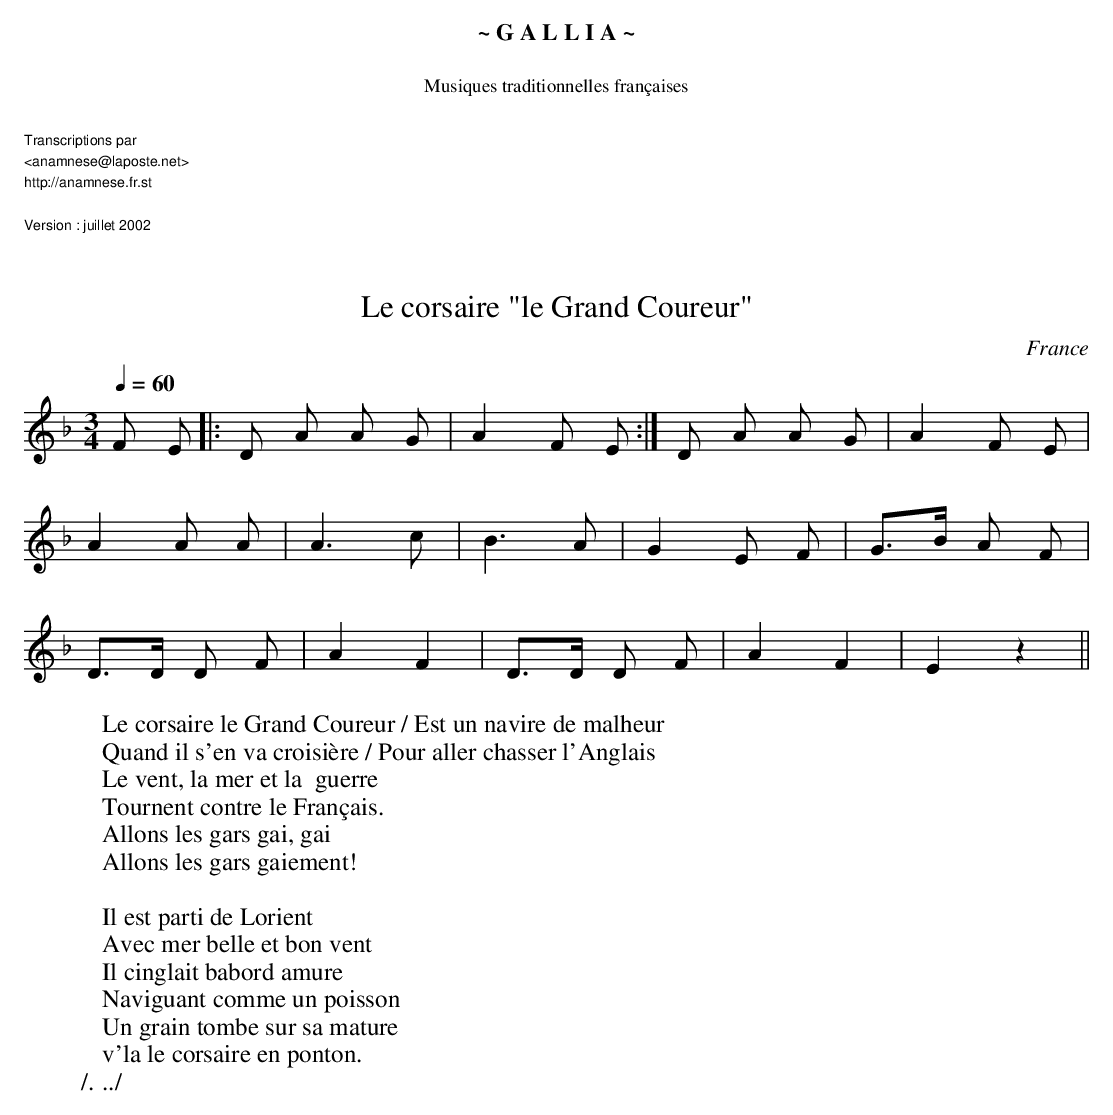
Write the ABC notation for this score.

X:1
T:Le corsaire "le Grand Coureur"
O:France
M:3/4
L:1/8
Q:1/4=60
K:F
F E |: D A A G | A2 F E :| D A A G | A2 F E |
A2 A A | A3 c | B3 A | G2 E F | G>B A F |
D>D D F | A2 F2 | D>D D F | A2 F2 | E2 z2 ||
W:Le corsaire le Grand Coureur / Est un navire de malheur
W:Quand il s'en va croisière / Pour aller chasser l'Anglais
W:Le vent, la mer et la  guerre
W:Tournent contre le Français.
W:Allons les gars gai, gai
W:Allons les gars gaiement!
W:
W:Il est parti de Lorient
W:Avec mer belle et bon vent
W:Il cinglait babord amure
W:Naviguant comme un poisson
W:Un grain tombe sur sa mature
W:v'la le corsaire en ponton.
W:/.../
